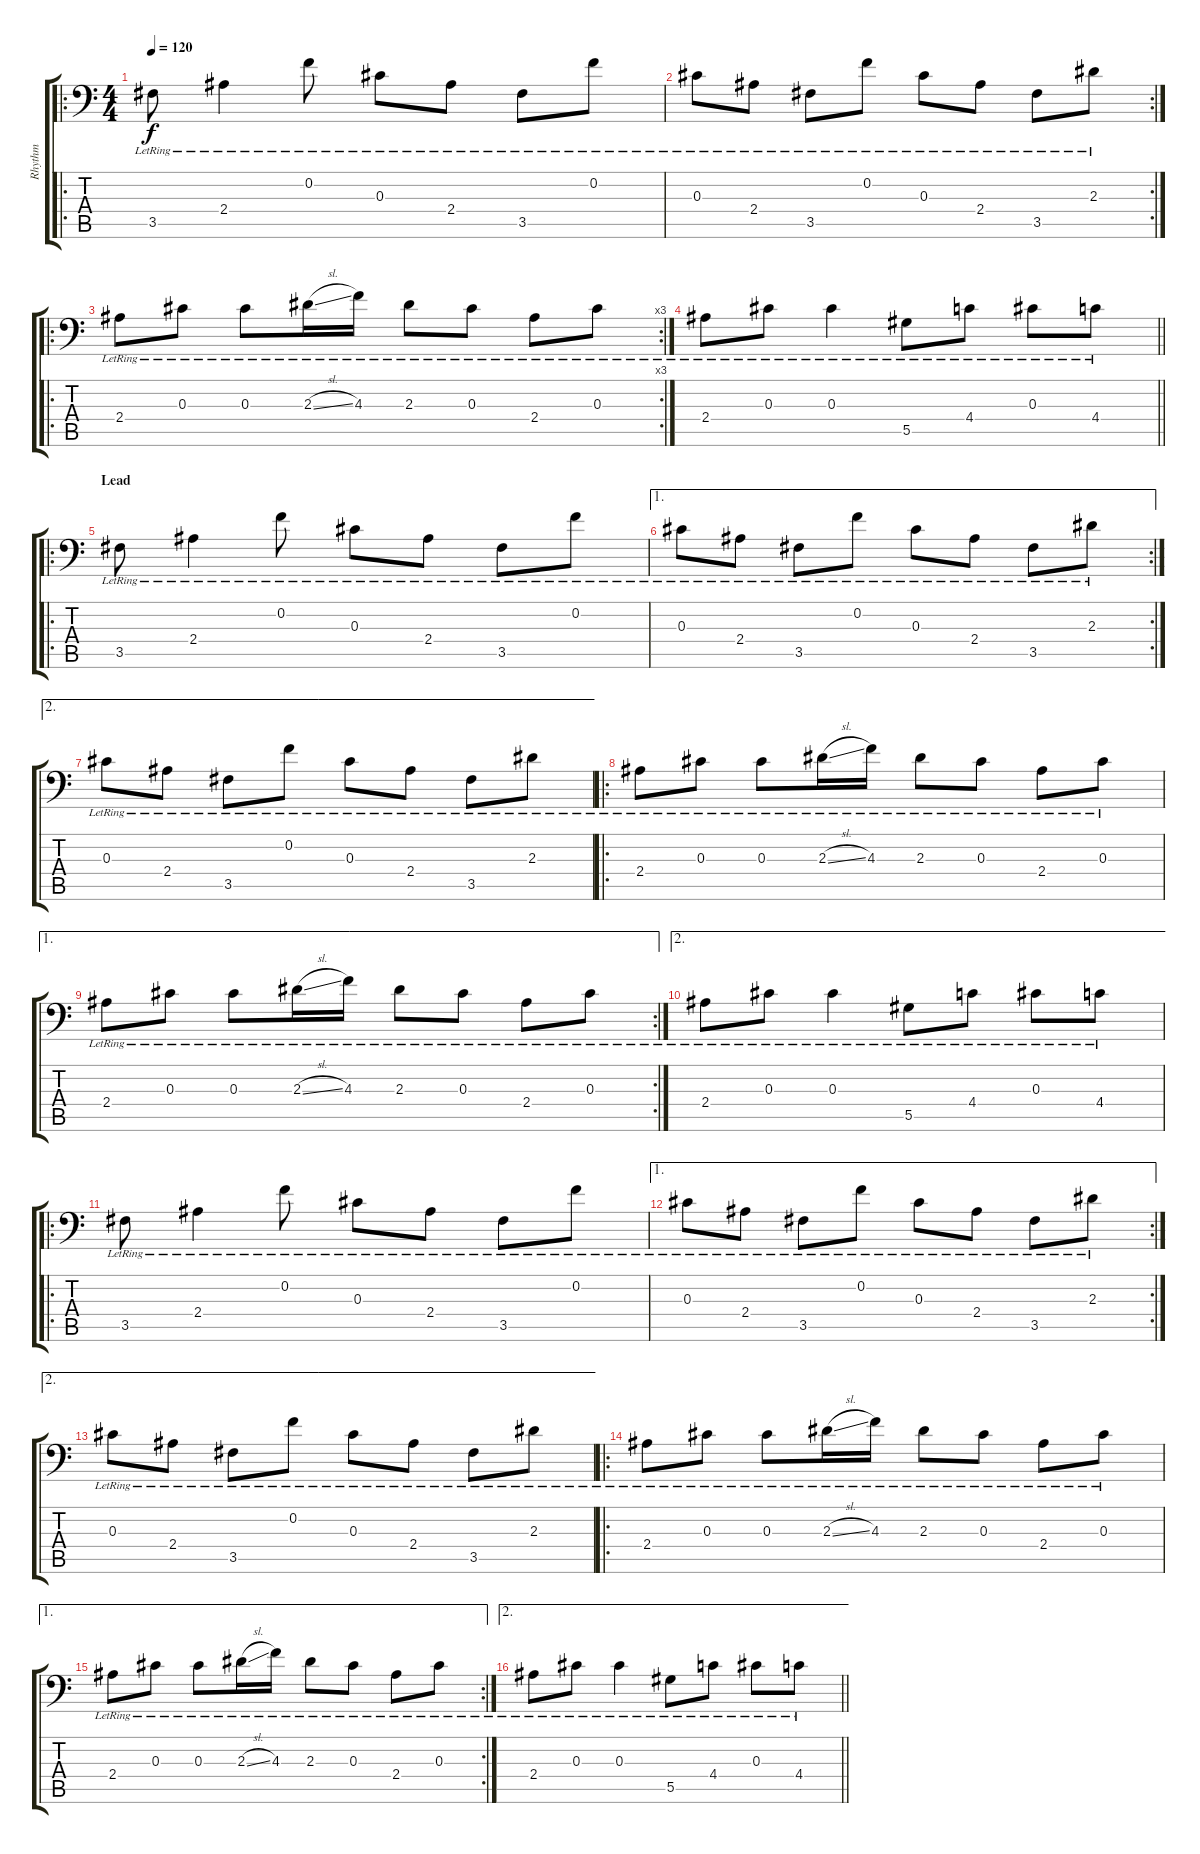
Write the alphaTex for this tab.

\track ("Rhythm" "Rhythm") {instrument distortionguitar}
\staff {score tabs}
\tuning (Bb3 F3 Db3 Ab2 Eb2 Bb1) {hide}
\ro
\ts (4 4)
\tempo 120
\clef f4
\ks c
3.5{lr}.8{dy f} 2.4{lr}.4 0.2{lr}.8 0.3{lr}.8 2.4{lr}.8 3.5{lr}.8 0.2{lr}.8 |
\rc 2
0.3{lr}.8 2.4{lr}.8 3.5{lr}.8 0.2{lr}.8 0.3{lr}.8 2.4{lr}.8 3.5{lr}.8 2.3{lr}.8 |
\ro
\rc 3
2.4{lr}.8 0.3{lr}.8 0.3{lr}.8 2.3{sl lr}.16 4.3{lr}.16 2.3{lr}.8 0.3{lr}.8 2.4{lr}.8 0.3{lr}.8 |
\barLineRight lightlight
2.4{lr}.8 0.3{lr}.8 0.3{lr}.4 5.5{lr}.8 4.4{lr}.8 0.3{lr}.8 4.4{lr}.8 |
\ro
\section ("" "Lead")
3.5{lr}.8 2.4{lr}.4 0.2{lr}.8 0.3{lr}.8 2.4{lr}.8 3.5{lr}.8 0.2{lr}.8 |
\ae 1
\rc 2
0.3{lr}.8 2.4{lr}.8 3.5{lr}.8 0.2{lr}.8 0.3{lr}.8 2.4{lr}.8 3.5{lr}.8 2.3{lr}.8 |
\ae 2
0.3{lr}.8 2.4{lr}.8 3.5{lr}.8 0.2{lr}.8 0.3{lr}.8 2.4{lr}.8 3.5{lr}.8 2.3{lr}.8 |
\ro
2.4{lr}.8 0.3{lr}.8 0.3{lr}.8 2.3{sl lr}.16 4.3{lr}.16 2.3{lr}.8 0.3{lr}.8 2.4{lr}.8 0.3{lr}.8 |
\ae 1
\rc 2
2.4{lr}.8 0.3{lr}.8 0.3{lr}.8 2.3{sl lr}.16 4.3{lr}.16 2.3{lr}.8 0.3{lr}.8 2.4{lr}.8 0.3{lr}.8 |
\ae 2
2.4{lr}.8 0.3{lr}.8 0.3{lr}.4 5.5{lr}.8 4.4{lr}.8 0.3{lr}.8 4.4{lr}.8 |
\ro
3.5{lr}.8 2.4{lr}.4 0.2{lr}.8 0.3{lr}.8 2.4{lr}.8 3.5{lr}.8 0.2{lr}.8 |
\ae 1
\rc 2
0.3{lr}.8 2.4{lr}.8 3.5{lr}.8 0.2{lr}.8 0.3{lr}.8 2.4{lr}.8 3.5{lr}.8 2.3{lr}.8 |
\ae 2
0.3{lr}.8 2.4{lr}.8 3.5{lr}.8 0.2{lr}.8 0.3{lr}.8 2.4{lr}.8 3.5{lr}.8 2.3{lr}.8 |
\ro
2.4{lr}.8 0.3{lr}.8 0.3{lr}.8 2.3{sl lr}.16 4.3{lr}.16 2.3{lr}.8 0.3{lr}.8 2.4{lr}.8 0.3{lr}.8 |
\ae 1
\rc 2
2.4{lr}.8 0.3{lr}.8 0.3{lr}.8 2.3{sl lr}.16 4.3{lr}.16 2.3{lr}.8 0.3{lr}.8 2.4{lr}.8 0.3{lr}.8 |
\ae 2
\barLineRight lightlight
2.4{lr}.8 0.3{lr}.8 0.3{lr}.4 5.5{lr}.8 4.4{lr}.8 0.3{lr}.8 4.4{lr}.8
